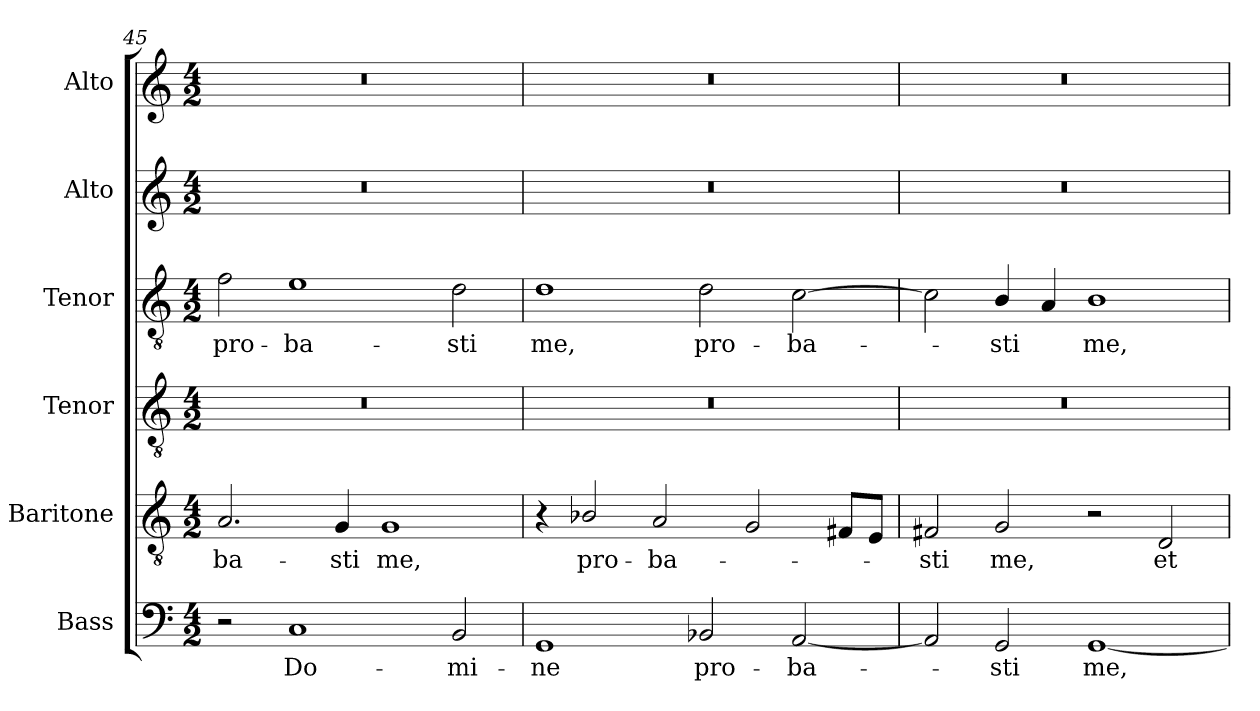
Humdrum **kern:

**kern	**text	**kern	**text	**kern	**kern	**text	**kern	**kern
*part6	*part6	*part5	*part5	*part4	*part3	*part3	*part2	*part1
*staff6	*staff6	*staff5	*staff5	*staff4	*staff3	*staff3	*staff2	*staff1
*I"Bass	*	*I"Baritone	*	*I"Tenor	*I"Tenor	*	*I"Alto	*I"Alto
*I'B.	*	*I'Bar.	*	*I'T2.	*I'T1.	*	*I'A2.	*I'A1.
*clefF4	*	*clefGv2	*	*clefGv2	*clefGv2	*	*clefG2	*clefG2
*	*	*ITrd7c12	*	*ITrd7c12	*ITrd7c12	*	*	*
*k[]	*	*k[]	*	*k[]	*k[]	*	*k[]	*k[]
*C:	*	*C:	*	*C:	*C:	*	*C:	*C:
*M4/2	*	*M4/2	*	*M4/2	*M4/2	*	*M4/2	*M4/2
=45	=45	=45	=45	=45	=45	=45	=45	=45
!	!	!	!LO:LY:b:color=#000000	!LO:N:vis=1	!	!	!	!
!	!	!	!	!	!	!LO:LY:b:color=#000000	!LO:N:vis=1	!LO:N:vis=1
2r	.	2.AAi/	-ba-	0r	2Fi\	pro-	0r	0r
!	!LO:LY:b:color=#000000	!	!	!	!	!	!	!
!	!	!	!	!	!	!LO:LY:b:color=#000000	!	!
1Ci	Do-	.	.	.	1Ei	-ba-	.	.
!	!	!	!LO:LY:b:color=#000000	!	!	!	!	!
.	.	4GGi/	-sti	.	.	.	.	.
!	!	!	!LO:LY:b:color=#000000	!	!	!	!	!
.	.	1GGi	me,	.	.	.	.	.
!	!LO:LY:b:color=#000000	!	!	!	!	!	!	!
!	!	!	!	!	!	!LO:LY:b:color=#000000	!	!
2BBi/	-mi-	.	.	.	2Di\	-sti	.	.
=46	=46	=46	=46	=46	=46	=46	=46	=46
!	!LO:LY:b:color=#000000	!	!	!LO:N:vis=1	!	!	!	!
!	!	!	!	!	!	!LO:LY:b:color=#000000	!LO:N:vis=1	!LO:N:vis=1
1GGi	-ne	4r	.	0r	1Di	me,	0r	0r
!	!	!	!LO:LY:b:color=#000000	!	!	!	!	!
.	.	2BB-Xi/	pro-	.	.	.	.	.
!	!	!	!LO:LY:b:color=#000000	!	!	!	!	!
.	.	2AAi/	-ba-	.	.	.	.	.
!	!LO:LY:b:color=#000000	!	!	!	!	!	!	!
!	!	!	!	!	!	!LO:LY:b:color=#000000	!	!
2BB-Xi/	pro-	.	.	.	2Di\	pro-	.	.
.	.	2GGi/	.	.	.	.	.	.
!	!LO:LY:b:color=#000000	!	!	!	!	!	!	!
!	!	!	!	!	!	!LO:LY:b:color=#000000	!	!
[2AAi/	-ba-	.	.	.	[2Ci\	-ba-	.	.
.	.	8FF#Xi/L	.	.	.	.	.	.
.	.	8EEi/J	.	.	.	.	.	.
=47	=47	=47	=47	=47	=47	=47	=47	=47
!	!	!	!LO:LY:b:color=#000000	!LO:N:vis=1	!	!	!LO:N:vis=1	!LO:N:vis=1
2AAi/]	.	2FF#Xi/	-sti	0r	2Ci\]	.	0r	0r
!	!LO:LY:b:color=#000000	!	!	!	!	!	!	!
!	!	!	!LO:LY:b:color=#000000	!	!	!	!	!
!	!	!	!	!	!	!LO:LY:b:color=#000000	!	!
2GGi/	-sti	2GGi/	me,	.	4BBi/	-sti	.	.
.	.	.	.	.	4AAi/	.	.	.
!	!LO:LY:b:color=#000000	!	!	!	!	!	!	!
!	!	!	!	!	!	!LO:LY:b:color=#000000	!	!
[1GGi	me,	2r	.	.	1BBi	me,	.	.
!	!	!	!LO:LY:b:color=#000000	!	!	!	!	!
.	.	2DDi/	et	.	.	.	.	.
=	=	=	=	=	=	=	=	=
*-	*-	*-	*-	*-	*-	*-	*-	*-
